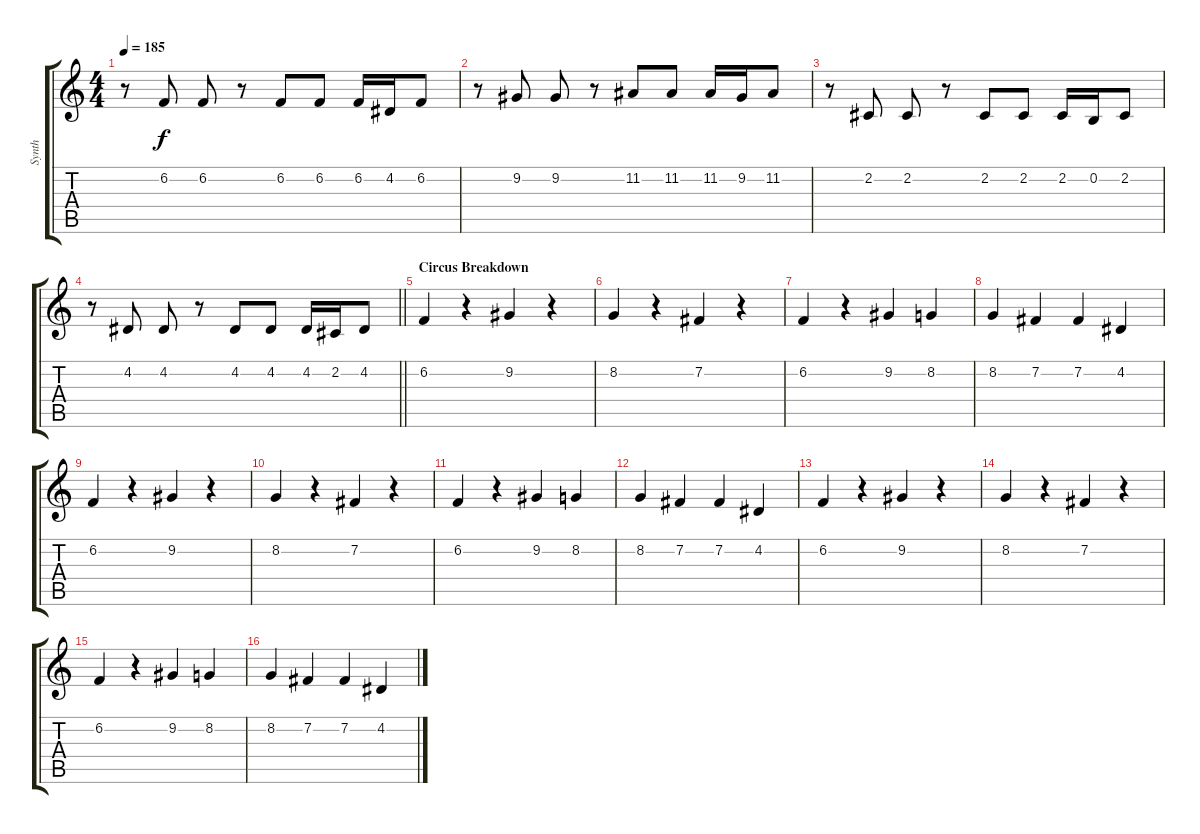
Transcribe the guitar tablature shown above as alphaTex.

\track ("Synth" "Synth") {instrument lead2sawtooth}
\staff {score tabs}
\tuning (E4 B3 G3 D3 A2 E2) {hide}
\ts (4 4)
\tempo 185
\clef g2
\ks c
r.8{dy f} 6.2.8 6.2.8 r.8 6.2.8 6.2.8 6.2.16 4.2.16 6.2.8 |
r.8 9.2.8 9.2.8 r.8 11.2.8 11.2.8 11.2.16 9.2.16 11.2.8 |
r.8 2.2.8 2.2.8 r.8 2.2.8 2.2.8 2.2.16 0.2.16 2.2.8 |
\barLineRight lightlight
r.8 4.2.8 4.2.8 r.8 4.2.8 4.2.8 4.2.16 2.2.16 4.2.8 |
\section ("" "Circus Breakdown")
6.2.4 r.4 9.2.4 r.4 |
8.2.4 r.4 7.2.4 r.4 |
6.2.4 r.4 9.2.4 8.2.4 |
8.2.4 7.2.4 7.2.4 4.2.4 |
6.2.4 r.4 9.2.4 r.4 |
8.2.4 r.4 7.2.4 r.4 |
6.2.4 r.4 9.2.4 8.2.4 |
8.2.4 7.2.4 7.2.4 4.2.4 |
6.2.4 r.4 9.2.4 r.4 |
8.2.4 r.4 7.2.4 r.4 |
6.2.4 r.4 9.2.4 8.2.4 |
8.2.4 7.2.4 7.2.4 4.2.4
